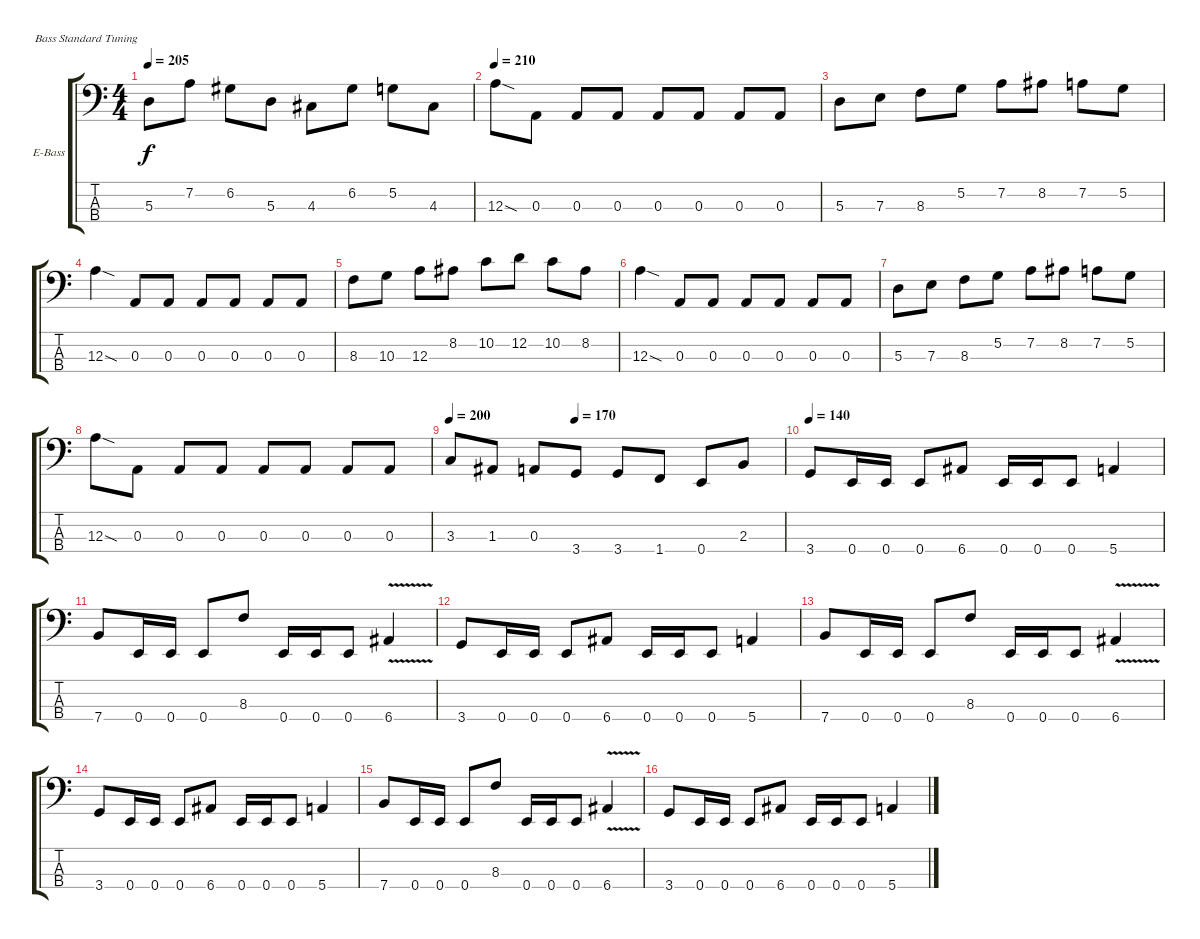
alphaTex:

\bracketExtendMode groupsimilarinstruments
\firstSystemTrackNameOrientation horizontal
\otherSystemsTrackNameOrientation horizontal
\track ("Electric Bass" "E-Bass") {instrument electricbassfinger}
\staff {score tabs}
\tuning (G2 D2 A1 E1)
\ts (4 4)
\tempo 205
\clef f4
\ks c
5.3.8{dy f} 7.2.8 6.2.8 5.3.8 4.3.8 6.2.8 5.2.8 4.3.8 |
\tempo 210
12.3{sod}.8 0.3.8 0.3.8 0.3.8 0.3.8 0.3.8 0.3.8 0.3.8 |
5.3.8 7.3.8 8.3.8 5.2.8 7.2.8 8.2.8 7.2.8 5.2.8 |
12.3{sod}.4 0.3.8 0.3.8 0.3.8 0.3.8 0.3.8 0.3.8 |
8.3.8 10.3.8 12.3.8 8.2.8 10.2.8 12.2.8 10.2.8 8.2.8 |
12.3{sod}.4 0.3.8 0.3.8 0.3.8 0.3.8 0.3.8 0.3.8 |
5.3.8 7.3.8 8.3.8 5.2.8 7.2.8 8.2.8 7.2.8 5.2.8 |
12.3{sod}.8 0.3.8 0.3.8 0.3.8 0.3.8 0.3.8 0.3.8 0.3.8 |
\tempo 200
\tempo (170 0.375)
3.3.8 1.3.8 0.3.8 3.4.8 3.4.8 1.4.8 0.4.8 2.3.8 |
\tempo 140
3.4.8 0.4.16 0.4.16 0.4.8 6.4.8 0.4.16 0.4.16 0.4.8 5.4.4 |
7.4.8 0.4.16 0.4.16 0.4.8 8.3.8 0.4.16 0.4.16 0.4.8 6.4{v}.4 |
3.4.8 0.4.16 0.4.16 0.4.8 6.4.8 0.4.16 0.4.16 0.4.8 5.4.4 |
7.4.8 0.4.16 0.4.16 0.4.8 8.3.8 0.4.16 0.4.16 0.4.8 6.4{v}.4 |
3.4.8 0.4.16 0.4.16 0.4.8 6.4.8 0.4.16 0.4.16 0.4.8 5.4.4 |
7.4.8 0.4.16 0.4.16 0.4.8 8.3.8 0.4.16 0.4.16 0.4.8 6.4{v}.4 |
3.4.8 0.4.16 0.4.16 0.4.8 6.4.8 0.4.16 0.4.16 0.4.8 5.4.4
